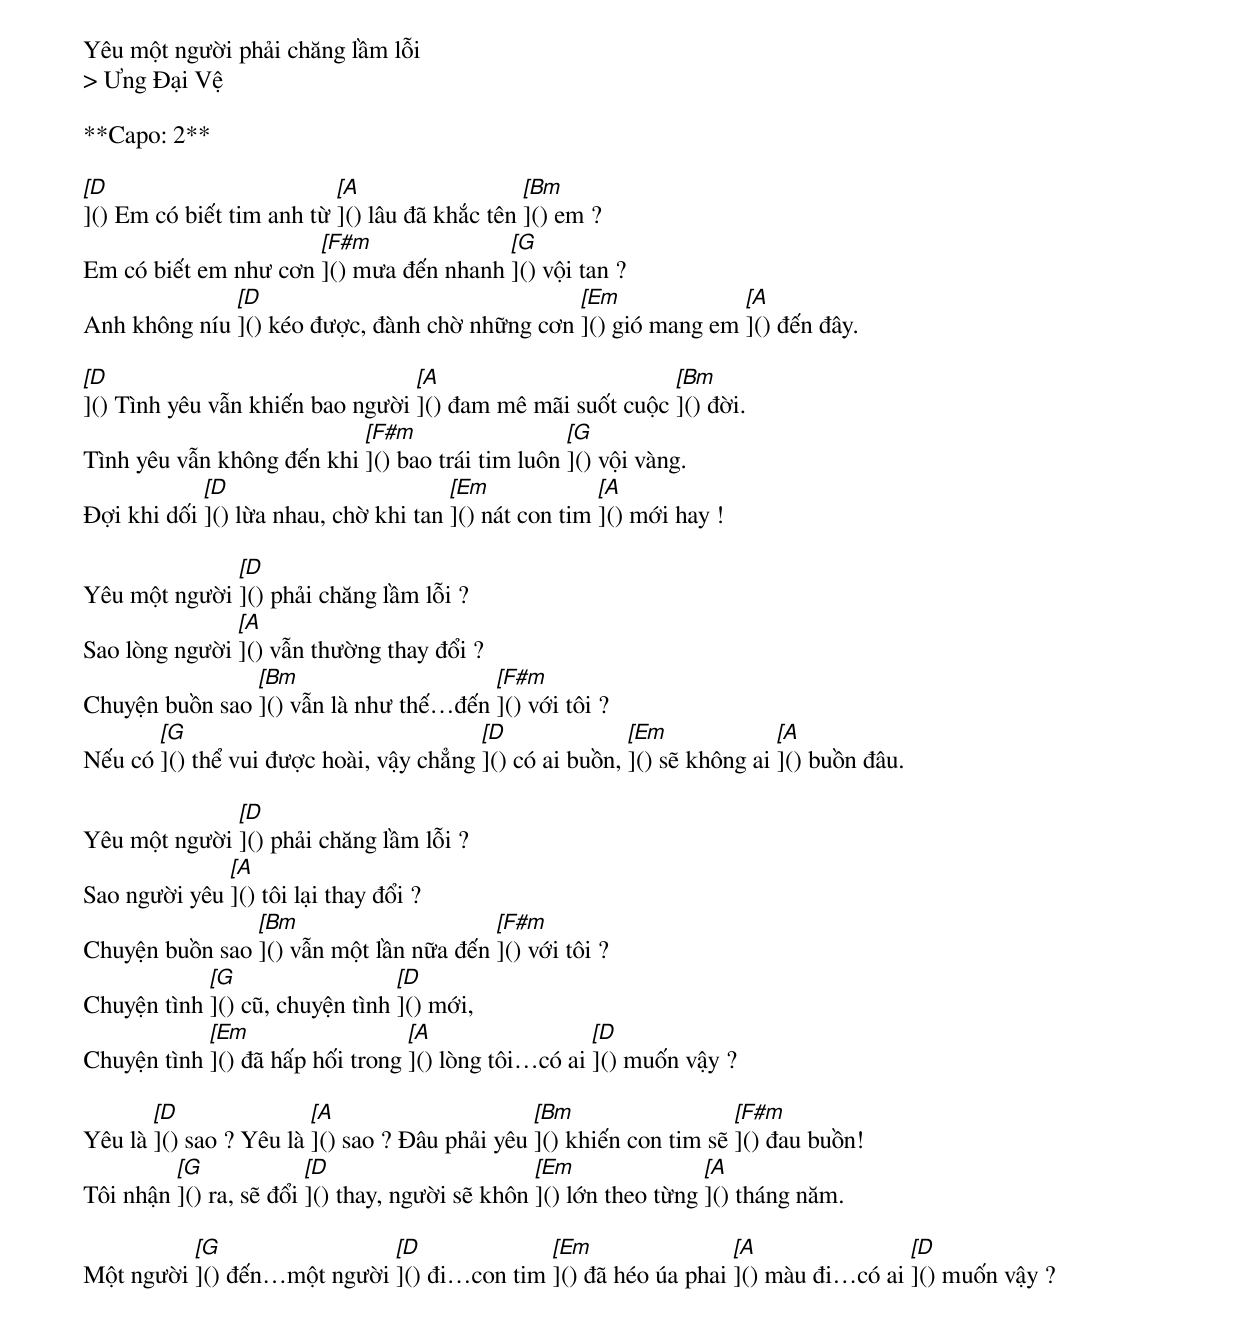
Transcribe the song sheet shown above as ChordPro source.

Yêu một người phải chăng lầm lỗi
> Ưng Đại Vệ

**Capo: 2**

[[D]]() Em có biết tim anh từ [[A]]() lâu đã khắc tên [[Bm]]() em ?
Em có biết em như cơn [[F#m]]() mưa đến nhanh [[G]]() vội tan ?
Anh không níu [[D]]() kéo được, đành chờ những cơn [[Em]]() gió mang em [[A]]() đến đây.

[[D]]() Tình yêu vẫn khiến bao người [[A]]() đam mê mãi suốt cuộc [[Bm]]() đời.
Tình yêu vẫn không đến khi [[F#m]]() bao trái tim luôn [[G]]() vội vàng.
Đợi khi dối [[D]]() lừa nhau, chờ khi tan [[Em]]() nát con tim [[A]]() mới hay !

Yêu một người [[D]]() phải chăng lầm lỗi ?
Sao lòng người [[A]]() vẫn thường thay đổi ?
Chuyện buồn sao [[Bm]]() vẫn là như thế…đến [[F#m]]() với tôi ?
Nếu có [[G]]() thể vui được hoài, vậy chẳng [[D]]() có ai buồn, [[Em]]() sẽ không ai [[A]]() buồn đâu.

Yêu một người [[D]]() phải chăng lầm lỗi ?
Sao người yêu [[A]]() tôi lại thay đổi ?
Chuyện buồn sao [[Bm]]() vẫn một lần nữa đến [[F#m]]() với tôi ?
Chuyện tình [[G]]() cũ, chuyện tình [[D]]() mới,
Chuyện tình [[Em]]() đã hấp hối trong [[A]]() lòng tôi…có ai [[D]]() muốn vậy ?

Yêu là [[D]]() sao ? Yêu là [[A]]() sao ? Đâu phải yêu [[Bm]]() khiến con tim sẽ [[F#m]]() đau buồn!
Tôi nhận [[G]]() ra, sẽ đổi [[D]]() thay, người sẽ khôn [[Em]]() lớn theo từng [[A]]() tháng năm.

Một người [[G]]() đến…một người [[D]]() đi…con tim [[Em]]() đã héo úa phai [[A]]() màu đi…có ai [[D]]() muốn vậy ?
